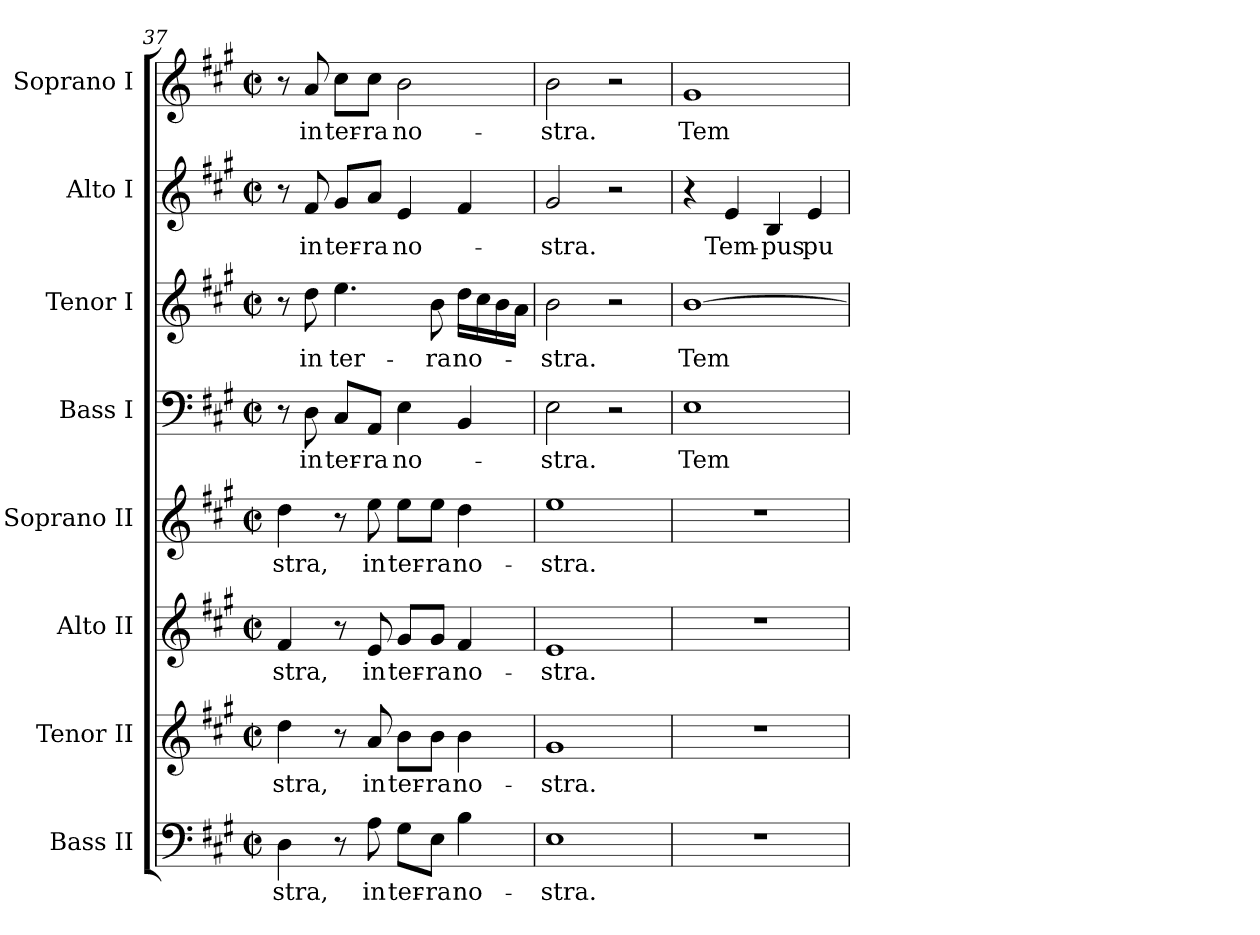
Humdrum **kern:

**kern	**text	**kern	**text	**kern	**text	**kern	**text	**kern	**text	**kern	**text	**kern	**text	**kern	**text
*part8	*part8	*part7	*part7	*part6	*part6	*part5	*part5	*part4	*part4	*part3	*part3	*part2	*part2	*part1	*part1
*staff8	*staff8	*staff7	*staff7	*staff6	*staff6	*staff5	*staff5	*staff4	*staff4	*staff3	*staff3	*staff2	*staff2	*staff1	*staff1
*I"Bass II	*	*I"Tenor II	*	*I"Alto II	*	*I"Soprano II	*	*I"Bass I	*	*I"Tenor I	*	*I"Alto I	*	*I"Soprano I	*
*I'B. II	*	*I'T. II	*	*I'A. II	*	*	*	*I'B. I	*	*I'T. I	*	*I'A. I	*	*	*
*clefF4	*	*clefG2	*	*clefG2	*	*clefG2	*	*clefF4	*	*clefG2	*	*clefG2	*	*clefG2	*
*	*	*ITrd7c12	*	*	*	*	*	*	*	*ITrd7c12	*	*	*	*	*
*k[f#c#g#]	*	*k[f#c#g#]	*	*k[f#c#g#]	*	*k[f#c#g#]	*	*k[f#c#g#]	*	*k[f#c#g#]	*	*k[f#c#g#]	*	*k[f#c#g#]	*
*A:	*	*A:	*	*A:	*	*A:	*	*A:	*	*A:	*	*A:	*	*A:	*
*M2/2	*	*M2/2	*	*M2/2	*	*M2/2	*	*M2/2	*	*M2/2	*	*M2/2	*	*M2/2	*
*met(c|)	*	*met(c|)	*	*met(c|)	*	*met(c|)	*	*met(c|)	*	*met(c|)	*	*met(c|)	*	*met(c|)	*
=37	=37	=37	=37	=37	=37	=37	=37	=37	=37	=37	=37	=37	=37	=37	=37
!	!LO:LY:b:color=#000000	!	!	!	!	!	!	!	!	!	!	!	!	!	!
!	!	!	!LO:LY:b:color=#000000	!	!	!	!	!	!	!	!	!	!	!	!
!	!	!	!	!	!LO:LY:b:color=#000000	!	!	!	!	!	!	!	!	!	!
!	!	!	!	!	!	!	!LO:LY:b:color=#000000	!	!	!	!	!	!	!	!
4Di\	-stra,	4di\	-stra,	4f#i/	-stra,	4ddi\	-stra,	8r	.	8r	.	8r	.	8r	.
!	!	!	!	!	!	!	!	!	!LO:LY:b:color=#000000	!	!	!	!	!	!
!	!	!	!	!	!	!	!	!	!	!	!LO:LY:b:color=#000000	!	!	!	!
!	!	!	!	!	!	!	!	!	!	!	!	!	!LO:LY:b:color=#000000	!	!
!	!	!	!	!	!	!	!	!	!	!	!	!	!	!	!LO:LY:b:color=#000000
.	.	.	.	.	.	.	.	8Di\	in	8di\	in	8f#i/	in	8ai/	in
!	!	!	!	!	!	!	!	!	!LO:LY:b:color=#000000	!	!	!	!	!	!
!	!	!	!	!	!	!	!	!	!	!	!LO:LY:b:color=#000000	!	!	!	!
!	!	!	!	!	!	!	!	!	!	!	!	!	!LO:LY:b:color=#000000	!	!
!	!	!	!	!	!	!	!	!	!	!	!	!	!	!	!LO:LY:b:color=#000000
8r	.	8r	.	8r	.	8r	.	8C#i/L	ter-	4.ei\	ter-	8g#i/L	ter-	8cc#i\L	ter-
!	!LO:LY:b:color=#000000	!	!	!	!	!	!	!	!	!	!	!	!	!	!
!	!	!	!LO:LY:b:color=#000000	!	!	!	!	!	!	!	!	!	!	!	!
!	!	!	!	!	!LO:LY:b:color=#000000	!	!	!	!	!	!	!	!	!	!
!	!	!	!	!	!	!	!LO:LY:b:color=#000000	!	!	!	!	!	!	!	!
!	!	!	!	!	!	!	!	!	!LO:LY:b:color=#000000	!	!	!	!	!	!
!	!	!	!	!	!	!	!	!	!	!	!	!	!LO:LY:b:color=#000000	!	!
!	!	!	!	!	!	!	!	!	!	!	!	!	!	!	!LO:LY:b:color=#000000
8Ai\	in	8Ai/	in	8ei/	in	8eei\	in	8AAi/J	-ra	.	.	8ai/J	-ra	8cc#i\J	-ra
!	!LO:LY:b:color=#000000	!	!	!	!	!	!	!	!	!	!	!	!	!	!
!	!	!	!LO:LY:b:color=#000000	!	!	!	!	!	!	!	!	!	!	!	!
!	!	!	!	!	!LO:LY:b:color=#000000	!	!	!	!	!	!	!	!	!	!
!	!	!	!	!	!	!	!LO:LY:b:color=#000000	!	!	!	!	!	!	!	!
!	!	!	!	!	!	!	!	!	!LO:LY:b:color=#000000	!	!	!	!	!	!
!	!	!	!	!	!	!	!	!	!	!	!	!	!LO:LY:b:color=#000000	!	!
!	!	!	!	!	!	!	!	!	!	!	!	!	!	!	!LO:LY:b:color=#000000
8G#i\L	ter-	8Bi\L	ter-	8g#i/L	ter-	8eei\L	ter-	4Ei\	no-	.	.	4ei/	no-	2bi\	no-
!	!LO:LY:b:color=#000000	!	!	!	!	!	!	!	!	!	!	!	!	!	!
!	!	!	!LO:LY:b:color=#000000	!	!	!	!	!	!	!	!	!	!	!	!
!	!	!	!	!	!LO:LY:b:color=#000000	!	!	!	!	!	!	!	!	!	!
!	!	!	!	!	!	!	!LO:LY:b:color=#000000	!	!	!	!	!	!	!	!
!	!	!	!	!	!	!	!	!	!	!	!LO:LY:b:color=#000000	!	!	!	!
8Ei\J	-ra	8Bi\J	-ra	8g#i/J	-ra	8eei\J	-ra	.	.	8Bi\	-ra	.	.	.	.
!	!LO:LY:b:color=#000000	!	!	!	!	!	!	!	!	!	!	!	!	!	!
!	!	!	!LO:LY:b:color=#000000	!	!	!	!	!	!	!	!	!	!	!	!
!	!	!	!	!	!LO:LY:b:color=#000000	!	!	!	!	!	!	!	!	!	!
!	!	!	!	!	!	!	!LO:LY:b:color=#000000	!	!	!	!	!	!	!	!
!	!	!	!	!	!	!	!	!	!	!	!LO:LY:b:color=#000000	!	!	!	!
4Bi\	no-	4Bi\	no-	4f#i/	no-	4ddi\	no-	4BBi/	.	16di\LL	no-	4f#i/	.	.	.
.	.	.	.	.	.	.	.	.	.	16c#i\	.	.	.	.	.
.	.	.	.	.	.	.	.	.	.	16Bi\	.	.	.	.	.
.	.	.	.	.	.	.	.	.	.	16Ai\JJ	.	.	.	.	.
=38	=38	=38	=38	=38	=38	=38	=38	=38	=38	=38	=38	=38	=38	=38	=38
!	!LO:LY:b:color=#000000	!	!	!	!	!	!	!	!	!	!	!	!	!	!
!	!	!	!LO:LY:b:color=#000000	!	!	!	!	!	!	!	!	!	!	!	!
!	!	!	!	!	!LO:LY:b:color=#000000	!	!	!	!	!	!	!	!	!	!
!	!	!	!	!	!	!	!LO:LY:b:color=#000000	!	!	!	!	!	!	!	!
!	!	!	!	!	!	!	!	!	!LO:LY:b:color=#000000	!	!	!	!	!	!
!	!	!	!	!	!	!	!	!	!	!	!LO:LY:b:color=#000000	!	!	!	!
!	!	!	!	!	!	!	!	!	!	!	!	!	!LO:LY:b:color=#000000	!	!
!	!	!	!	!	!	!	!	!	!	!	!	!	!	!	!LO:LY:b:color=#000000
1Ei	-stra.	1G#i	-stra.	1ei	-stra.	1eei	-stra.	2Ei\	-stra.	2Bi\	-stra.	2g#i/	-stra.	2bi\	-stra.
.	.	.	.	.	.	.	.	2r	.	2r	.	2r	.	2r	.
!!LO:PB:g=z
=39	=39	=39	=39	=39	=39	=39	=39	=39	=39	=39	=39	=39	=39	=39	=39
!	!	!	!	!	!	!	!	!	!LO:LY:b:color=#000000	!	!	!	!	!	!
!	!	!	!	!	!	!	!	!	!	!	!LO:LY:b:color=#000000	!	!	!	!
!	!	!	!	!	!	!	!	!	!	!	!	!	!	!	!LO:LY:b:color=#000000
1r	.	1r	.	1r	.	1r	.	1Ei	Tem-	[>1Bi	Tem-	4r	.	1g#i	Tem-
!	!	!	!	!	!	!	!	!	!	!	!	!	!LO:LY:b:color=#000000	!	!
.	.	.	.	.	.	.	.	.	.	.	.	4ei/	Tem-	.	.
!	!	!	!	!	!	!	!	!	!	!	!	!	!LO:LY:b:color=#000000	!	!
.	.	.	.	.	.	.	.	.	.	.	.	4Bi/	-pus	.	.
!	!	!	!	!	!	!	!	!	!	!	!	!	!LO:LY:b:color=#000000	!	!
.	.	.	.	.	.	.	.	.	.	.	.	4ei/	pu-	.	.
=	=	=	=	=	=	=	=	=	=	=	=	=	=	=	=
*-	*-	*-	*-	*-	*-	*-	*-	*-	*-	*-	*-	*-	*-	*-	*-
